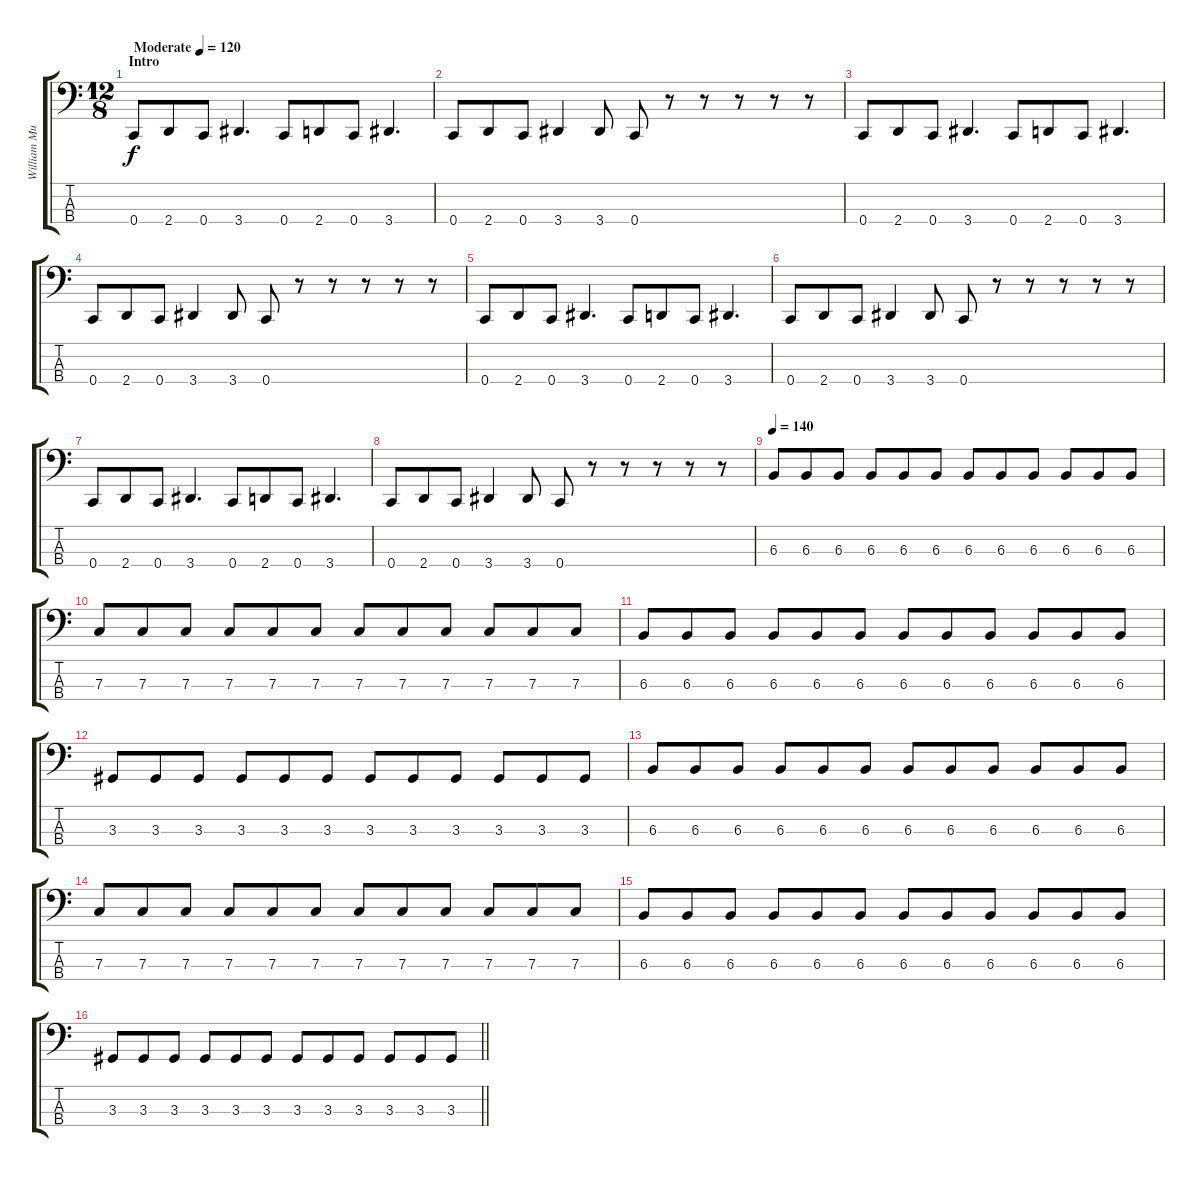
\track ("William Murderface (Bass)" "William Mu") {instrument electricbasspick}
\staff {score tabs}
\tuning (Eb2 Bb1 F1 C1) {hide}
\ts (12 8)
\section ("" "Intro")
\tempo (120 "Moderate")
\tempo 150
\tempo (120 "Moderate")
\clef f4
\ks c
0.4.8{dy f instrument electricbasspick} 2.4.8 0.4.8 3.4.4{d} 0.4.8 2.4.8 0.4.8 3.4.4{d} |
0.4.8 2.4.8 0.4.8 3.4.4 3.4.8 0.4.8 r.8 r.8 r.8 r.8 r.8 |
0.4.8 2.4.8 0.4.8 3.4.4{d} 0.4.8 2.4.8 0.4.8 3.4.4{d} |
0.4.8 2.4.8 0.4.8 3.4.4 3.4.8 0.4.8 r.8 r.8 r.8 r.8 r.8 |
0.4.8 2.4.8 0.4.8 3.4.4{d} 0.4.8 2.4.8 0.4.8 3.4.4{d} |
0.4.8 2.4.8 0.4.8 3.4.4 3.4.8 0.4.8 r.8 r.8 r.8 r.8 r.8 |
0.4.8 2.4.8 0.4.8 3.4.4{d} 0.4.8 2.4.8 0.4.8 3.4.4{d} |
0.4.8 2.4.8 0.4.8 3.4.4 3.4.8 0.4.8 r.8 r.8 r.8 r.8 r.8 |
\tempo 140
6.3.8 6.3.8 6.3.8 6.3.8 6.3.8 6.3.8 6.3.8 6.3.8 6.3.8 6.3.8 6.3.8 6.3.8 |
7.3.8 7.3.8 7.3.8 7.3.8 7.3.8 7.3.8 7.3.8 7.3.8 7.3.8 7.3.8 7.3.8 7.3.8 |
6.3.8 6.3.8 6.3.8 6.3.8 6.3.8 6.3.8 6.3.8 6.3.8 6.3.8 6.3.8 6.3.8 6.3.8 |
3.3.8 3.3.8 3.3.8 3.3.8 3.3.8 3.3.8 3.3.8 3.3.8 3.3.8 3.3.8 3.3.8 3.3.8 |
6.3.8 6.3.8 6.3.8 6.3.8 6.3.8 6.3.8 6.3.8 6.3.8 6.3.8 6.3.8 6.3.8 6.3.8 |
7.3.8 7.3.8 7.3.8 7.3.8 7.3.8 7.3.8 7.3.8 7.3.8 7.3.8 7.3.8 7.3.8 7.3.8 |
6.3.8 6.3.8 6.3.8 6.3.8 6.3.8 6.3.8 6.3.8 6.3.8 6.3.8 6.3.8 6.3.8 6.3.8 |
\barLineRight lightlight
3.3.8 3.3.8 3.3.8 3.3.8 3.3.8 3.3.8 3.3.8 3.3.8 3.3.8 3.3.8 3.3.8 3.3.8
